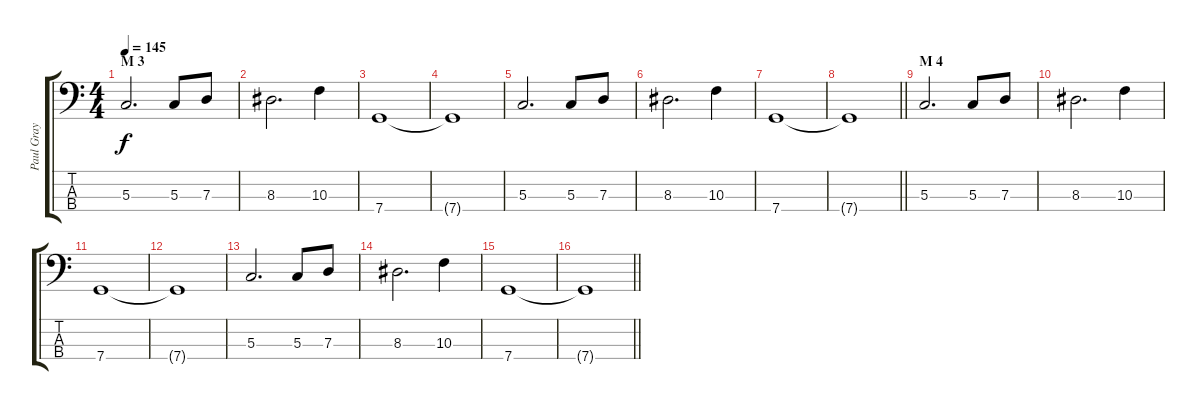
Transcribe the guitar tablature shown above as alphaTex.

\track ("Paul Gray" "Paul Gray") {instrument electricbasspick}
\staff {score tabs}
\tuning (F2 C2 G1 C1) {hide}
\ts (4 4)
\section ("" "M 3")
\tempo 145
\clef f4
\ks c
5.3.2{d dy f volume 15} 5.3.8 7.3.8 |
8.3.2{d} 10.3.4 |
7.4.1 |
7.4{t}.1 |
5.3.2{d} 5.3.8 7.3.8 |
8.3.2{d} 10.3.4 |
7.4.1 |
\barLineRight lightlight
7.4{t}.1 |
\section ("" "M 4")
5.3.2{d volume 15} 5.3.8 7.3.8 |
8.3.2{d} 10.3.4 |
7.4.1 |
7.4{t}.1 |
5.3.2{d} 5.3.8 7.3.8 |
8.3.2{d} 10.3.4 |
7.4.1 |
\barLineRight lightlight
7.4{t}.1
